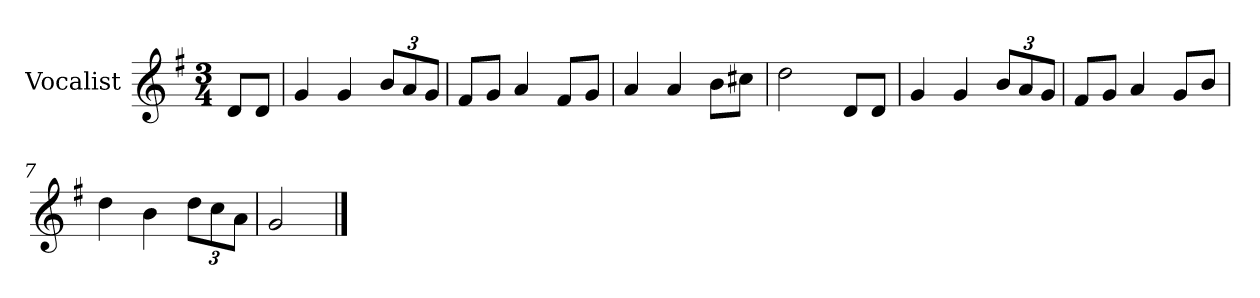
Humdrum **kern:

**kern
*part1
*staff1
*I"Vocalist
*k[f#]
*G:
*M3/4
=
8dL
8dJ
=1
4g
4g
12bL
12a
12gJ
=2
8f#L
8gJ
4a
8f#L
8gJ
=3
4a
4a
8bL
8cc#XJ
=4
2dd
8dL
8dJ
=5
4g
4g
12bL
12a
12gJ
=6
8f#L
8gJ
4a
8gL
8bJ
=7
4dd
4b
12ddL
12cc
12aJ
=8
2g
==
*-
